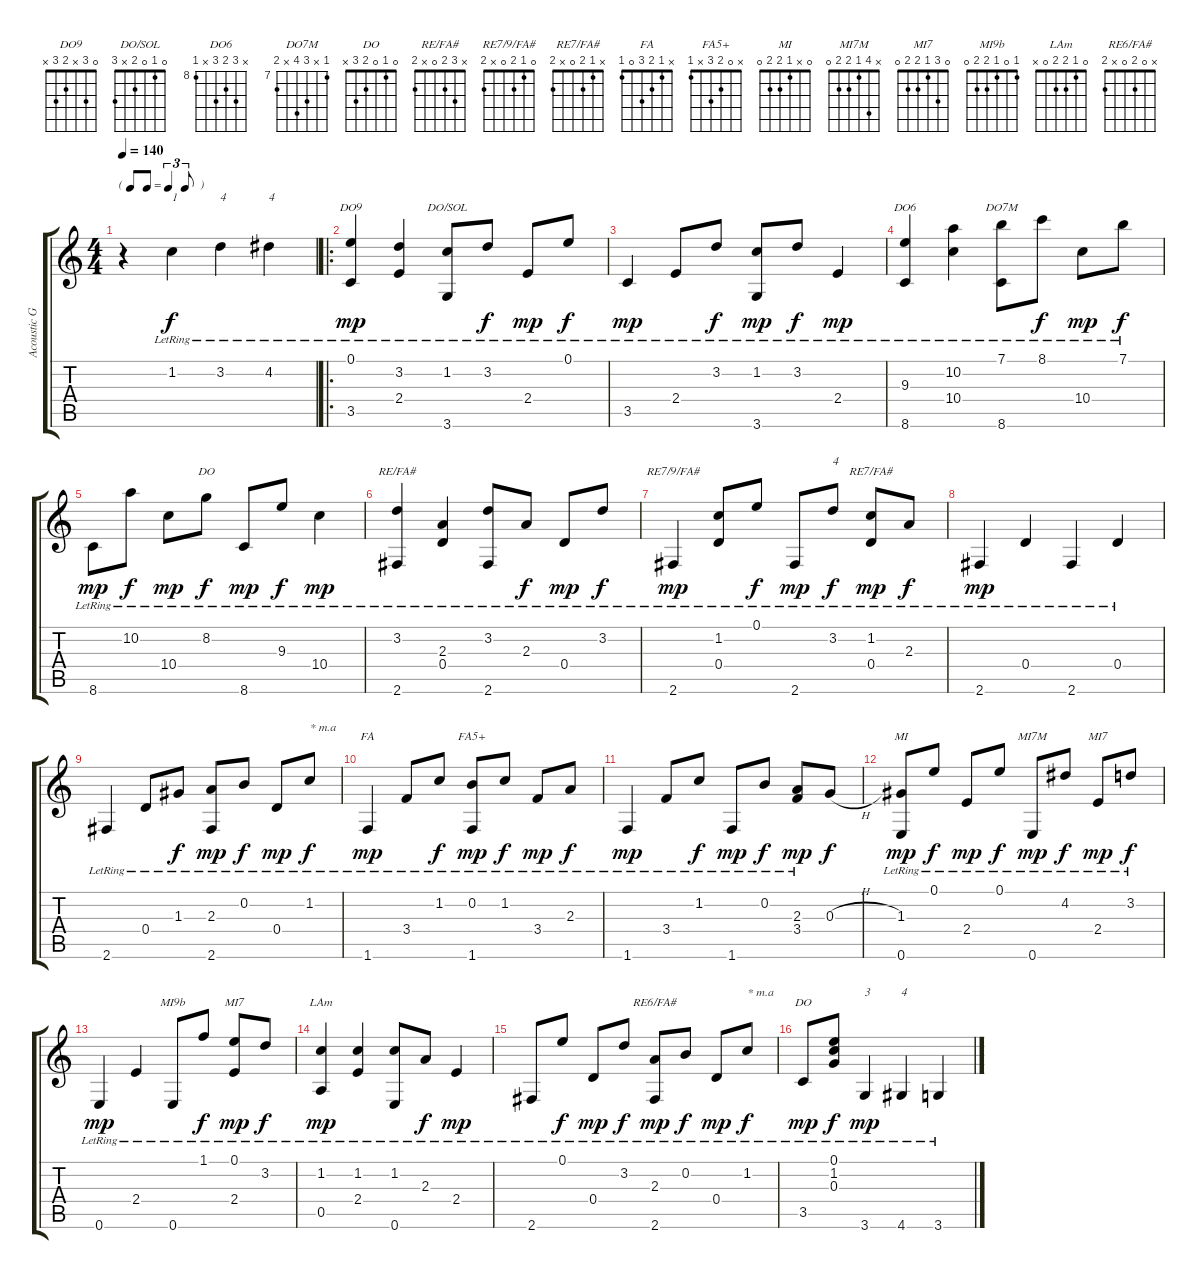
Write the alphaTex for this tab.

\track ("Acoustic Guitar" "Acoustic G") {instrument acousticguitarnylon}
\staff {score tabs}
\tuning (E4 B3 G3 D3 A2 E2) {hide}
\chord ("DO9" 0 3 x 2 3 x)
\chord ("DO/SOL" 0 1 0 2 x 3)
\chord ("DO6" x 10 9 10 x 8) {firstfret 8}
\chord ("DO7M" 7 x 9 10 x 8) {firstfret 7}
\chord ("DO" x 8 9 10 0 8) {firstfret 8}
\chord ("RE/FA#" x 3 2 0 x 2)
\chord ("RE7/9/FA#" 0 1 2 0 x 2)
\chord ("RE7/FA#" x 1 2 0 x 2)
\chord ("FA" x 1 2 3 0 1)
\chord ("FA5+" x 0 2 3 x 1)
\chord ("MI" 0 x 1 2 2 0)
\chord ("MI7M" x 4 1 2 2 0)
\chord ("MI7" x 3 1 2 2 0)
\chord ("MI9b" 1 0 1 2 2 0)
\chord ("MI7" 0 3 1 2 2 0)
\chord ("LAm" 0 1 2 2 0 x)
\chord ("RE6/FA#" x 0 2 0 x 2)
\chord ("DO" 0 1 0 2 3 x)
\ts (4 4)
\tf triplet8th
\tempo 140
\clef g2
\ks c
r.4{dy f instrument acousticguitarnylon} 1.2{lr}.4{txt "1"} 3.2{lr}.4{txt "4"} 4.2{lr}.4{txt "4"} |
\ro
(0.1{lr} 3.5{lr}).4{ch "DO9" dy mp} (3.2{lr} 2.4{lr}).4 (1.2{lr} 3.6{lr}).8{ch "DO/SOL"} 3.2{lr}.8{dy f} 2.4{lr}.8{dy mp} 0.1{lr}.8{dy f} |
3.5{lr}.4{dy mp} 2.4{lr}.8 3.2{lr}.8{dy f} (1.2{lr} 3.6{lr}).8{dy mp} 3.2{lr}.8{dy f} 2.4{lr}.4{dy mp} |
(9.3{lr} 8.6{lr}).4{ch "DO6"} (10.2{lr} 10.4{lr}).4 (7.1{lr} 8.6{lr}).8{ch "DO7M"} 8.1{lr}.8{dy f} 10.4{lr}.8{dy mp} 7.1{lr}.8{dy f} |
8.6{lr}.8{dy mp} 10.2{lr}.8{dy f} 10.4{lr}.8{dy mp} 8.2{lr}.8{ch "DO" dy f} 8.6{lr}.8{dy mp} 9.3{lr}.8{dy f} 10.4{lr}.4{dy mp} |
(3.2{lr} 2.6{lr}).4{ch "RE/FA#"} (2.3{lr} 0.4{lr}).4 (3.2{lr} 2.6{lr}).8 2.3{lr}.8{dy f} 0.4{lr}.8{dy mp} 3.2{lr}.8{dy f} |
2.6{lr}.4{ch "RE7/9/FA#" dy mp} (1.2{lr} 0.4{lr}).8 0.1{lr}.8{dy f} 2.6{lr}.8{dy mp} 3.2{lr}.8{txt "4" dy f} (1.2{lr} 0.4{lr}).8{ch "RE7/FA#" dy mp} 2.3{lr}.8{dy f} |
2.6{lr}.4{dy mp} 0.4{lr}.4 2.6{lr}.4 0.4{lr}.4 |
2.6{lr}.4 0.4{lr}.8 1.3{lr}.8{dy f} (2.3{lr} 2.6{lr}).8{dy mp} 0.2{lr}.8{dy f} 0.4{lr}.8{dy mp} 1.2{lr}.8{txt "* m.a" dy f} |
1.6{lr}.4{ch "FA" dy mp} 3.4{lr}.8 1.2{lr}.8{dy f} (0.2{lr} 1.6{lr}).8{ch "FA5+" dy mp} 1.2{lr}.8{dy f} 3.4{lr}.8{dy mp} 2.3{lr}.8{dy f} |
1.6{lr}.4{dy mp} 3.4{lr}.8 1.2{lr}.8{dy f} 1.6{lr}.8{dy mp} 0.2{lr}.8{dy f} (2.3{lr} 3.4{lr}).8{dy mp} 0.3{h}.8{dy f} |
(1.3{lr} 0.6{lr}).8{ch "MI" dy mp} 0.1{lr}.8{dy f} 2.4{lr}.8{dy mp} 0.1{lr}.8{dy f} 0.6{lr}.8{ch "MI7M" dy mp} 4.2{lr}.8{dy f} 2.4{lr}.8{ch "MI7" dy mp} 3.2{lr}.8{dy f} |
0.6{lr}.4{dy mp} 2.4{lr}.4 0.6{lr}.8{ch "MI9b"} 1.1{lr}.8{dy f} (0.1{lr} 2.4{lr}).8{ch "MI7" dy mp} 3.2{lr}.8{dy f} |
(1.2{lr} 0.5{lr}).4{ch "LAm" dy mp} (1.2{lr} 2.4{lr}).4 (1.2{lr} 0.6{lr}).8 2.3{lr}.8{dy f} 2.4{lr}.4{dy mp} |
2.6{lr}.8 0.1{lr}.8{dy f} 0.4{lr}.8{dy mp} 3.2{lr}.8{dy f} (2.3{lr} 2.6{lr}).8{ch "RE6/FA#" dy mp} 0.2{lr}.8{dy f} 0.4{lr}.8{dy mp} 1.2{lr}.8{txt "* m.a" dy f} |
3.5{lr}.8{ch "DO" dy mp} (0.1{lr} 1.2{lr} 0.3{lr}).8{dy f} 3.6{lr}.4{txt "3" dy mp} 4.6{lr}.4{txt "4"} 3.6{lr}.4
